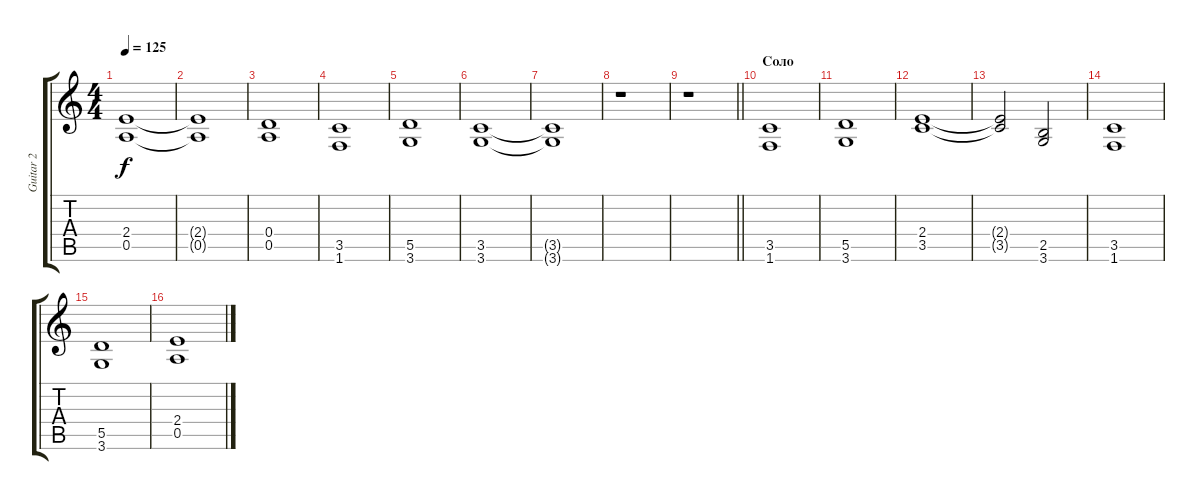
\track ("Guitar 2" "Guitar 2") {instrument distortionguitar}
\staff {score tabs}
\tuning (E4 B3 G3 D3 A2 E2) {hide}
\ts (4 4)
\tempo 125
\clef g2
\ks c
(2.4{t} 0.5{t}).1{dy f} |
(2.4{t} 0.5{t}).1 |
(0.4 0.5).1 |
(3.5 1.6).1 |
(5.5 3.6).1 |
(3.5 3.6).1{volume 1} |
(3.5{t} 3.6{t}).1 |
r.1 |
\barLineRight lightlight
r.1 |
\section ("" "Соло")
(3.5 1.6).1{volume 13} |
(5.5 3.6).1 |
(2.4 3.5).1 |
(2.4{t} 3.5{t}).2 (2.5 3.6).2 |
(3.5 1.6).1 |
(5.5 3.6).1 |
(2.4 0.5).1
